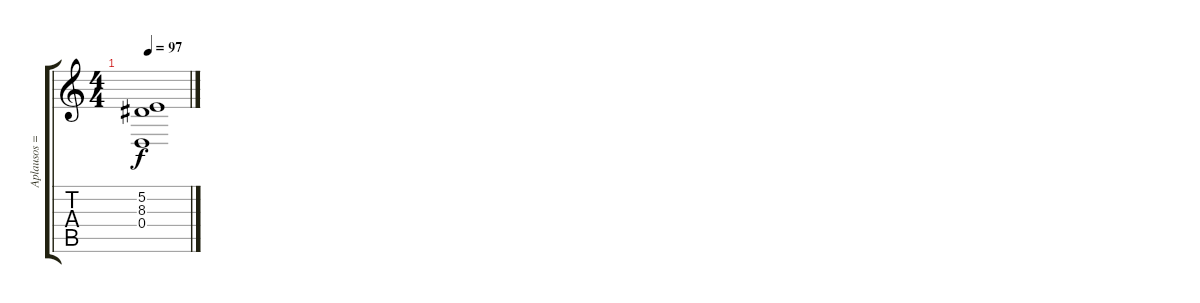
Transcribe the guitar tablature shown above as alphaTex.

\track ("Aplausos =]" "Aplausos =") {instrument applause}
\staff {score tabs}
\tuning (E4 B3 G3 D3 A2 E2) {hide}
\ts (4 4)
\tempo 97
\clef g2
\ks c
(5.2{t} 8.3{t} 0.4).1{dy f}
